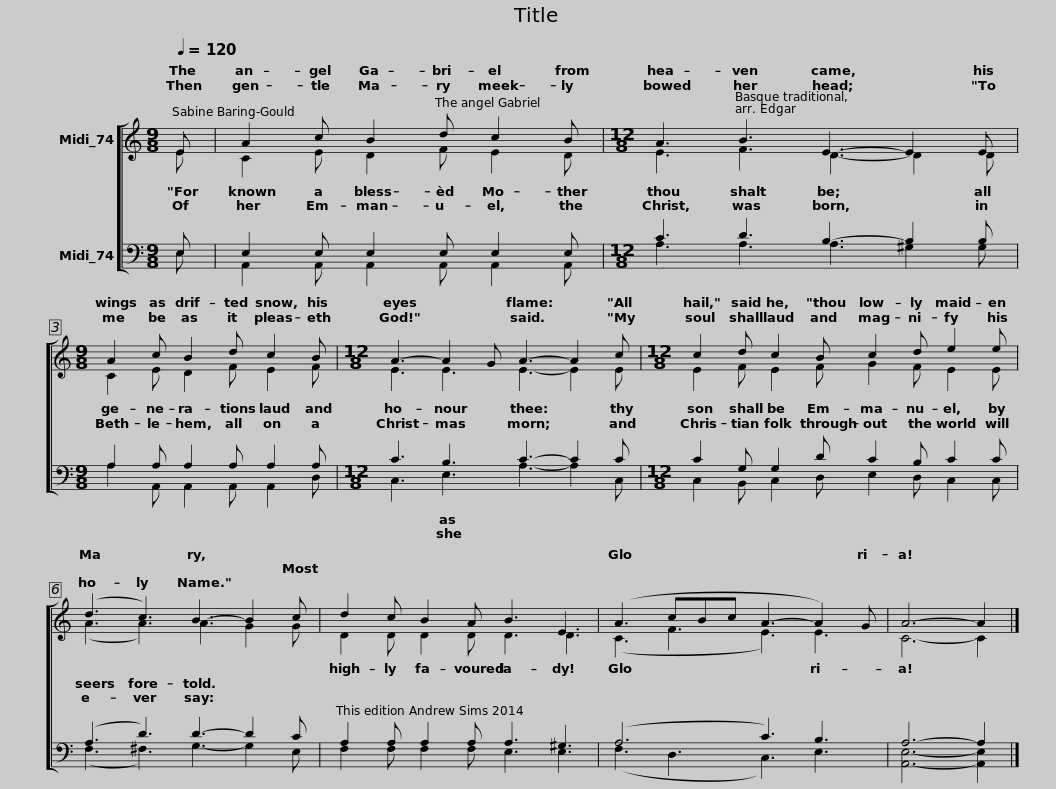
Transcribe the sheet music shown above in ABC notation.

X:1
%%score [ ( 1 2 ) ( 3 4 ) ]
L:1/8
Q:1/4=120
M:9/8
I:linebreak $
K:C
V:1 treble
V:2 treble
V:3 bass
V:4 bass
V:1
 E | A2 c B2 d c2 B |[M:12/8] A3 B3 E3- E2 E |$[M:9/8] A2 c B2 d c2 B |[M:12/8] A3- A2 G A3- A2 c |$ %5
[M:12/8] c2 d c2 B c2 d e2 e | (d3 c3) B3- B2 c |$ d2 c B2 A B3 E3 | (A3 cBc A3- A2) G | A6- A2 |] %10
V:2
 E | C2 E D2 F E2 D |[M:12/8] E3 F3 D3- D2 D |$[M:9/8] C2 E D2 F E2 F |[M:12/8] E3 E3 E3- E2 E |$ %5
[M:12/8] E2 F E2 F G2 F E2 E | (A3 A3) A3 G2 G |$ D2 D D2 D D3 D3 | (C3 F3 E3) E3 | C6- C2 |] %10
V:3
 E, | E,2 E, E,2 E, E,2 E, |[M:12/8] C3 D3 B,3- B,2 B, |$[M:9/8] A,2 A, A,2 A, A,2 A, |[M:12/8] C3 B,3 C3- C2 C |$ %5
[M:12/8] C2 G, G,2 D C2 B, C2 C | (A,3 D3) D3- D2 C |$ A,2 A, A,2 A, A,3 ^G,3 | (A,6 C3) B,3 | A,6- A,2 |] %10
V:4
 E, | A,,2 A,, A,,2 A,, A,,2 A,, |[M:12/8] A,3 A,3 A,3 ^G,2 G, |$[M:9/8] A,2 A,, A,,2 A,, A,,2 D, |[M:12/8] C,3 E,3 A,3- A,2 C, |$ %5
[M:12/8] C,2 B,, C,2 D, E,2 D, C,2 C, | (F,3 ^F,3) G,3- G,2 E, |$ F,2 F, F,2 F, E,3 E,3 | (F,3 D,3 C,3) E,3 | [A,,E,]6- [A,,E,]2 |] %10
